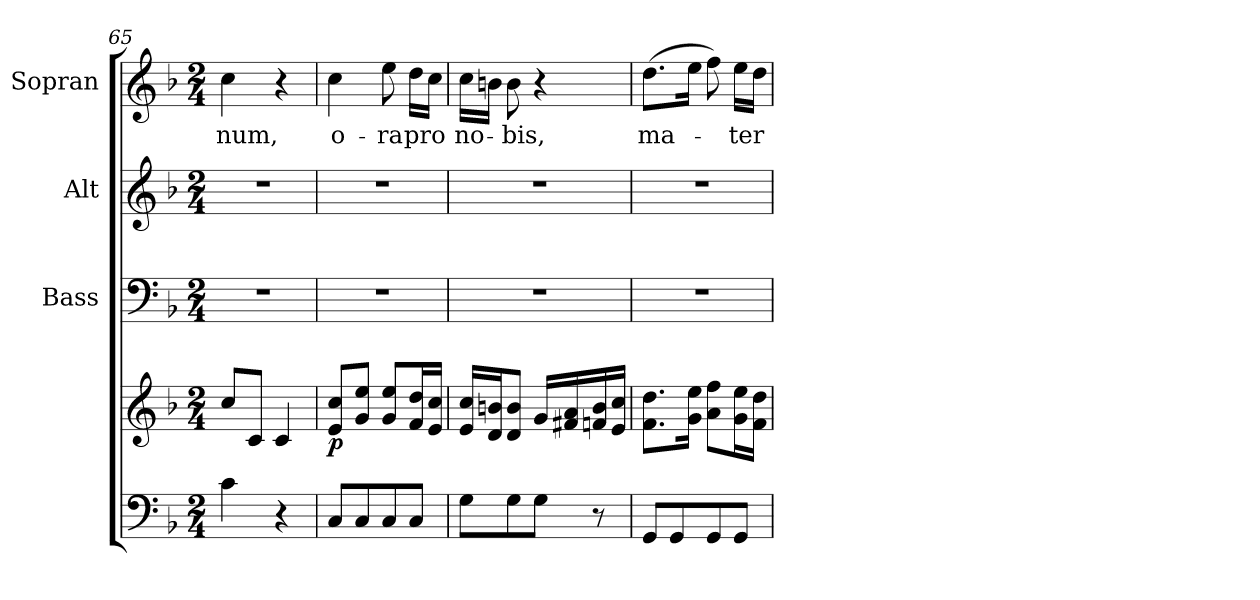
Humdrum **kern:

**kern	**kern	**dynam	**kern	**kern	**kern	**text
*part4	*part4	*part4	*part3	*part2	*part1	*part1
*staff5	*staff4	*staff4/5	*staff3	*staff2	*staff1	*staff1
*	*	*	*I"Bass	*I"Alt	*I"Sopran	*
*	*	*	*I'B.	*I'A.	*I'S.	*
*clefF4	*clefG2	*	*clefF4	*clefG2	*clefG2	*
*k[b-]	*k[b-]	*	*k[b-]	*k[b-]	*k[b-]	*
*F:	*F:	*	*F:	*F:	*F:	*
*M2/4	*M2/4	*	*M2/4	*M2/4	*M2/4	*
=65	=65	=65	=65	=65	=65	=65
!	!	!	!	!	!	!LO:LY:b
4c\	8cc/L	.	2r	2r	4cc\	-num,
.	8c/J	.	.	.	.	.
4r	4c/	.	.	.	4r	.
=66	=66	=66	=66	=66	=66	=66
!	!	!LO:DY:b	!	!	!	!LO:LY:b
8C/L	8e/ 8cc/L	p	2r	2r	4cc\	o-
8C/	8g/ 8ee/J	.	.	.	.	.
!	!	!	!	!	!	!LO:LY:b
8C/	8g/ 8ee/L	.	.	.	8ee\	-ra
!	!	!	!	!	!	!LO:LY:b
8C/J	16f/ 16dd/L	.	.	.	16dd\LL	pro
.	16e/ 16cc/JJ	.	.	.	16cc\JJ	.
=67	=67	=67	=67	=67	=67	=67
!	!	!	!	!	!	!LO:LY:b
8G\L	16e/ 16cc/LL	.	2r	2r	16cc\LL	no-
.	16d/ 16bn/J	.	.	.	16bn\JJ	.
!	!	!	!	!	!	!LO:LY:b
8G\	8d/ 8b/J	.	.	.	8b\	-bis,
8G\J	16g/LL	.	.	.	4r	.
.	16f#X/ 16a/	.	.	.	.	.
8r	16fn/ 16b/	.	.	.	.	.
.	16e/ 16cc/JJ	.	.	.	.	.
=68	=68	=68	=68	=68	=68	=68
!	!	!	!	!	!	!LO:LY:b
8GG/L	8.f\ 8.dd\L	.	2r	2r	(>8.dd\L	ma-
8GG/	.	.	.	.	.	.
.	16g\ 16ee\Jk	.	.	.	16ee\Jk	.
8GG/	8a\ 8ff\L	.	.	.	8ff\)	.
!	!	!	!	!	!	!LO:LY:b
8GG/J	16g\ 16ee\L	.	.	.	16ee\LL	-ter
.	16f\ 16dd\JJ	.	.	.	16dd\JJ	.
=	=	=	=	=	=	=
*-	*-	*-	*-	*-	*-	*-
